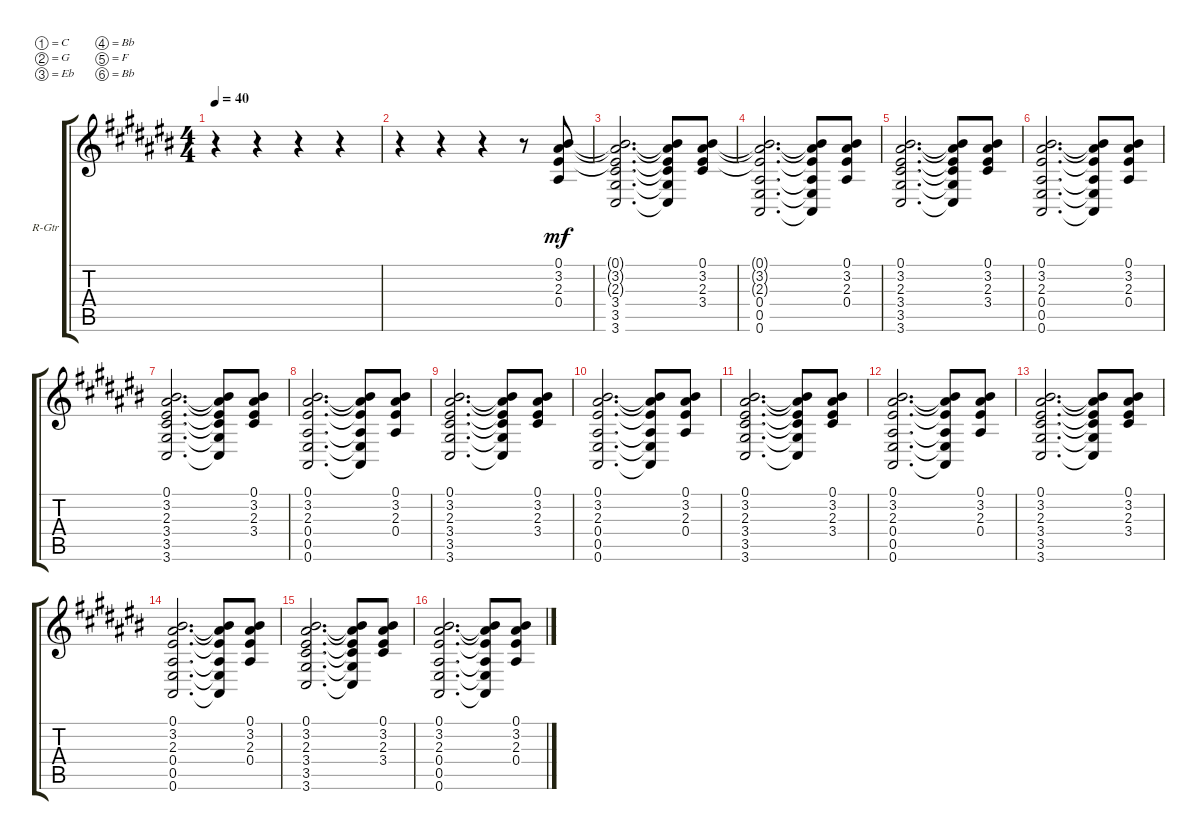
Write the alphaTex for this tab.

\defaultSystemsLayout 4
\bracketExtendMode groupsimilarinstruments
\firstSystemTrackNameOrientation horizontal
\otherSystemsTrackNameOrientation horizontal
\track ("Rhythm Guitar" "R-Gtr") {instrument distortionguitar}
\staff {score tabs}
\tuning (C4 G3 Eb3 Bb2 F2 Bb1)
\ts (4 4)
\tempo 40
\clef g2
\ks a#minor
r.4{dy mf instrument distortionguitar} r.4 r.4 r.4 |
r.4 r.4 r.4 r.8 (0.1 3.2 2.3 0.4).8 |
(3.6 3.5 3.4 2.3{t} 3.2{t} 0.1{t}).2{d} (0.1{t} 3.2{t} 2.3{t} 3.4{t} 3.5{t} 3.6{t}).8 (3.4 2.3 3.2 0.1).8 |
(0.6 0.5 0.4 2.3{t} 3.2{t} 0.1{t}).2{d} (0.6{t} 0.5{t} 0.4{t} 2.3{t} 3.2{t} 0.1{t}).8 (0.1 3.2 2.3 0.4).8 |
(3.6 3.5 3.4 2.3 3.2 0.1).2{d} (3.6{t} 3.5{t} 3.4{t} 2.3{t} 3.2{t} 0.1{t}).8 (0.1 3.2 2.3 3.4).8 |
(0.6 0.5 0.4 2.3 3.2 0.1).2{d} (0.6{t} 0.5{t} 0.4{t} 2.3{t} 3.2{t} 0.1{t}).8 (0.1 3.2 2.3 0.4).8 |
(3.6 3.5 3.4 2.3 3.2 0.1).2{d} (3.6{t} 3.5{t} 3.4{t} 2.3{t} 3.2{t} 0.1{t}).8 (0.1 3.2 2.3 3.4).8 |
(0.6 0.5 0.4 2.3 3.2 0.1).2{d} (0.6{t} 0.5{t} 0.4{t} 2.3{t} 3.2{t} 0.1{t}).8 (0.1 3.2 2.3 0.4).8 |
(3.6 3.5 3.4 2.3 3.2 0.1).2{d} (3.6{t} 3.5{t} 3.4{t} 2.3{t} 3.2{t} 0.1{t}).8 (0.1 3.2 2.3 3.4).8 |
(0.6 0.5 0.4 2.3 3.2 0.1).2{d} (0.6{t} 0.5{t} 0.4{t} 2.3{t} 3.2{t} 0.1{t}).8 (0.1 3.2 2.3 0.4).8 |
(3.6 3.5 3.4 2.3 3.2 0.1).2{d} (3.6{t} 3.5{t} 3.4{t} 2.3{t} 3.2{t} 0.1{t}).8 (0.1 3.2 2.3 3.4).8 |
(0.6 0.5 0.4 2.3 3.2 0.1).2{d} (0.6{t} 0.5{t} 0.4{t} 2.3{t} 3.2{t} 0.1{t}).8 (0.1 3.2 2.3 0.4).8 |
(3.6 3.5 3.4 2.3 3.2 0.1).2{d} (3.6{t} 3.5{t} 3.4{t} 2.3{t} 3.2{t} 0.1{t}).8 (0.1 3.2 2.3 3.4).8 |
(0.6 0.5 0.4 2.3 3.2 0.1).2{d} (0.6{t} 0.5{t} 0.4{t} 2.3{t} 3.2{t} 0.1{t}).8 (0.1 3.2 2.3 0.4).8 |
(3.6 3.5 3.4 2.3 3.2 0.1).2{d} (3.6{t} 3.5{t} 3.4{t} 2.3{t} 3.2{t} 0.1{t}).8 (0.1 3.2 2.3 3.4).8 |
(0.6 0.5 0.4 2.3 3.2 0.1).2{d} (0.6{t} 0.5{t} 0.4{t} 2.3{t} 3.2{t} 0.1{t}).8 (0.1 3.2 2.3 0.4).8
